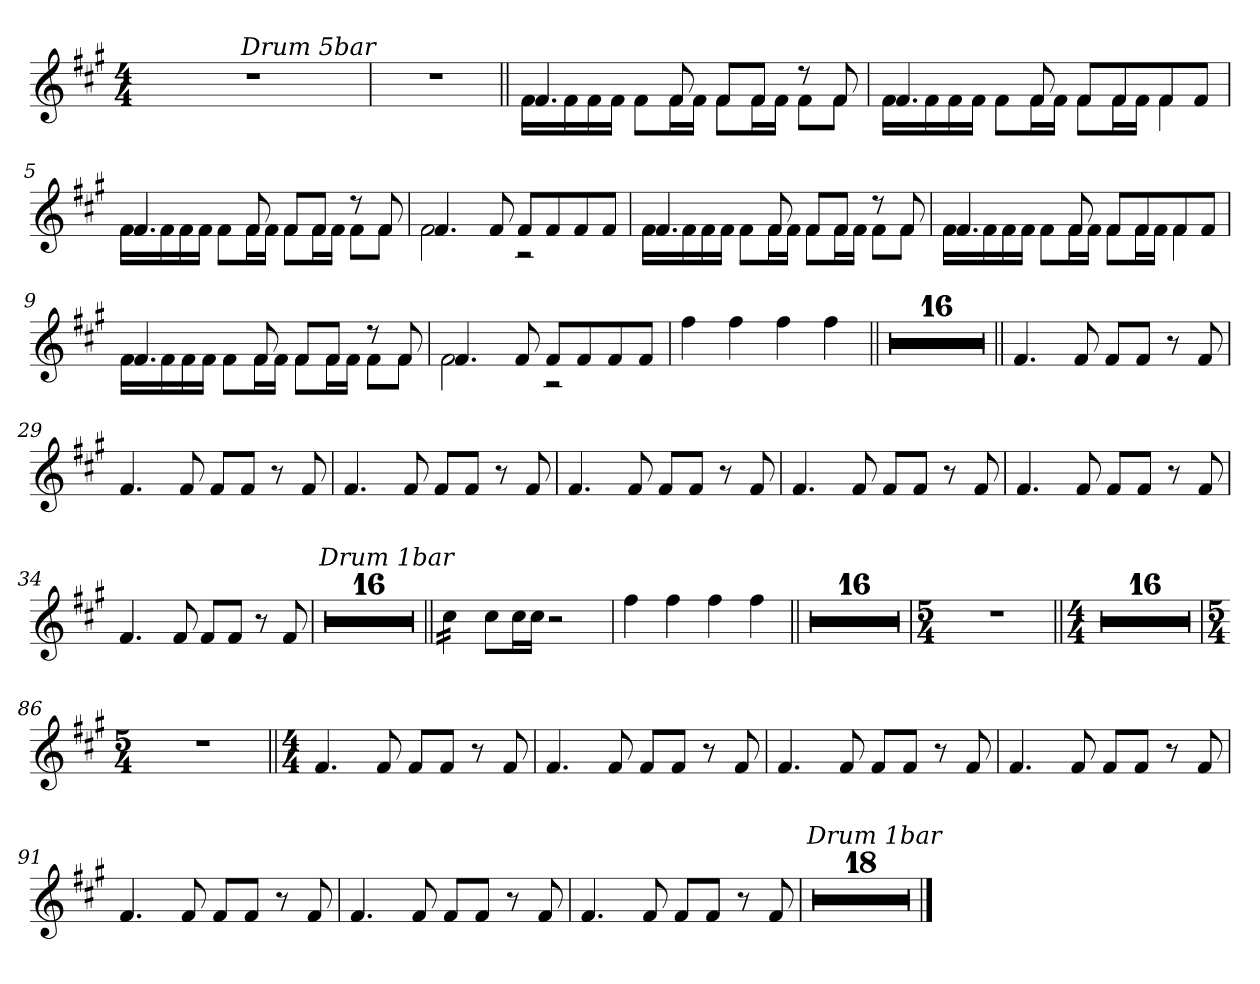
**kern
*part1
*staff1
!!LO:PB:g=z
*clefG2
*k[f#c#g#]
*A:
*M4/4
*MM130
=1
*^
1r	4ryy
.	16ryy
.	32ryy
.	128ryy
!	!LO:TX:a:i:t=Drum 5bar
.	2ryy
.	8ryy
.	64.ryy
*v	*v
=2
1r
=3||
*^
4.f#i/	16f#i\LL
.	16f#i\
.	16f#i\
.	16f#i\JJ
.	8f#i\L
8f#i/	16f#i\L
.	16f#i\JJ
8f#i/L	8f#i\L
8f#i/J	16f#i\L
.	16f#i\JJ
8r	8f#i\L
8f#i/	8f#i\J
=4	=4
4.f#i/	16f#i\LL
.	16f#i\
.	16f#i\
.	16f#i\JJ
.	8f#i\L
8f#i/	16f#i\L
.	16f#i\JJ
8f#i/L	8f#i\L
8f#i/	16f#i\L
.	16f#i\JJ
8f#i/	4f#i\
8f#i/J	.
=5	=5
4.f#i/	16f#i\LL
.	16f#i\
.	16f#i\
.	16f#i\JJ
.	8f#i\L
8f#i/	16f#i\L
.	16f#i\JJ
8f#i/L	8f#i\L
8f#i/J	16f#i\L
.	16f#i\JJ
8r	8f#i\L
8f#i/	8f#i\J
!!LO:LB:g=z	!!
=6	=6
4.f#i/	2f#i\
8f#i/	.
8f#i/L	2r
8f#i/	.
8f#i/	.
8f#i/J	.
=7	=7
4.f#i/	16f#i\LL
.	16f#i\
.	16f#i\
.	16f#i\JJ
.	8f#i\L
8f#i/	16f#i\L
.	16f#i\JJ
8f#i/L	8f#i\L
8f#i/J	16f#i\L
.	16f#i\JJ
8r	8f#i\L
8f#i/	8f#i\J
=8	=8
4.f#i/	16f#i\LL
.	16f#i\
.	16f#i\
.	16f#i\JJ
.	8f#i\L
8f#i/	16f#i\L
.	16f#i\JJ
8f#i/L	8f#i\L
8f#i/	16f#i\L
.	16f#i\JJ
8f#i/	4f#i\
8f#i/J	.
=9	=9
4.f#i/	16f#i\LL
.	16f#i\
.	16f#i\
.	16f#i\JJ
.	8f#i\L
8f#i/	16f#i\L
.	16f#i\JJ
8f#i/L	8f#i\L
8f#i/J	16f#i\L
.	16f#i\JJ
8r	8f#i\L
8f#i/	8f#i\J
!!LO:LB:g=z	!!
=10	=10
4.f#i/	2f#i\
8f#i/	.
8f#i/L	2r
8f#i/	.
8f#i/	.
8f#i/J	.
*v	*v
=11
4ff#i\
4ff#i\
4ff#i\
4ff#i\
=12||
1r
=13
1r
=14
1r
=15
1r
=16
1r
=17
1r
=18
1r
=19
1r
=20
1r
!!LO:LB:g=z
=21
1r
=22
1r
=23
1r
=24
1r
=25
1r
=26
1r
=27
1r
=28||
4.f#i/
8f#i/
8f#i/L
8f#i/J
8r
8f#i/
=29
4.f#i/
8f#i/
8f#i/L
8f#i/J
8r
8f#i/
!!LO:LB:g=z
=30
4.f#i/
8f#i/
8f#i/L
8f#i/J
8r
8f#i/
=31
4.f#i/
8f#i/
8f#i/L
8f#i/J
8r
8f#i/
=32
4.f#i/
8f#i/
8f#i/L
8f#i/J
8r
8f#i/
=33
4.f#i/
8f#i/
8f#i/L
8f#i/J
8r
8f#i/
=34
4.f#i/
8f#i/
8f#i/L
8f#i/J
8r
8f#i/
=35
!LO:TX:a:i:t=Drum 1bar
1r
=36||
1r
!!LO:LB:g=z
=37
1r
=38
1r
=39
1r
=40
1r
=41
1r
=42
1r
=43
1r
=44
1r
=45
1r
=46
1r
=47
1r
=48
1r
!!LO:LB:g=z
=49
1r
=50
1r
=51
*tremolo
16cc#i\LL
16cc#i\
16cc#i\
16cc#i\JJ
*Xtremolo
8cc#i\L
16cc#i\L
16cc#i\JJ
2r
=52
4ff#i\
4ff#i\
4ff#i\
4ff#i\
=53||
1r
=54
1r
=55
1r
=56
1r
=57
1r
=58
1r
=59
1r
!!LO:LB:g=z
=60
1r
=61
1r
=62
1r
=63
1r
=64
1r
=65
1r
=66
1r
=67
1r
=68
1r
=69
*M5/4
!LO:N:vis=1
4%5r
=70||
*M4/4
1r
=71
1r
!!LO:LB:g=z
=72
1r
=73
1r
=74
1r
=75
1r
=76
1r
=77
1r
=78
1r
=79
1r
=80
1r
=81
1r
=82
1r
=83
1r
!!LO:LB:g=z
=84
1r
=85
1r
=86
*M5/4
!LO:N:vis=1
4%5r
=87||
*M4/4
4.f#i/
8f#i/
8f#i/L
8f#i/J
8r
8f#i/
=88
4.f#i/
8f#i/
8f#i/L
8f#i/J
8r
8f#i/
=89
4.f#i/
8f#i/
8f#i/L
8f#i/J
8r
8f#i/
=90
4.f#i/
8f#i/
8f#i/L
8f#i/J
8r
8f#i/
!!LO:LB:g=z
=91
4.f#i/
8f#i/
8f#i/L
8f#i/J
8r
8f#i/
=92
4.f#i/
8f#i/
8f#i/L
8f#i/J
8r
8f#i/
=93
4.f#i/
8f#i/
8f#i/L
8f#i/J
8r
8f#i/
=94
!LO:TX:a:i:t=Drum 1bar
1r
=95||
1r
=96
1r
=97
1r
=98
1r
!!LO:LB:g=z
=99
1r
=100
1r
=101
1r
=102
1r
=103
1r
=104
1r
=105
1r
!!LO:LB:g=z
=106
1r
=107
1r
=108
1r
=109
1r
=110
1r
=111
1r
==
*-
